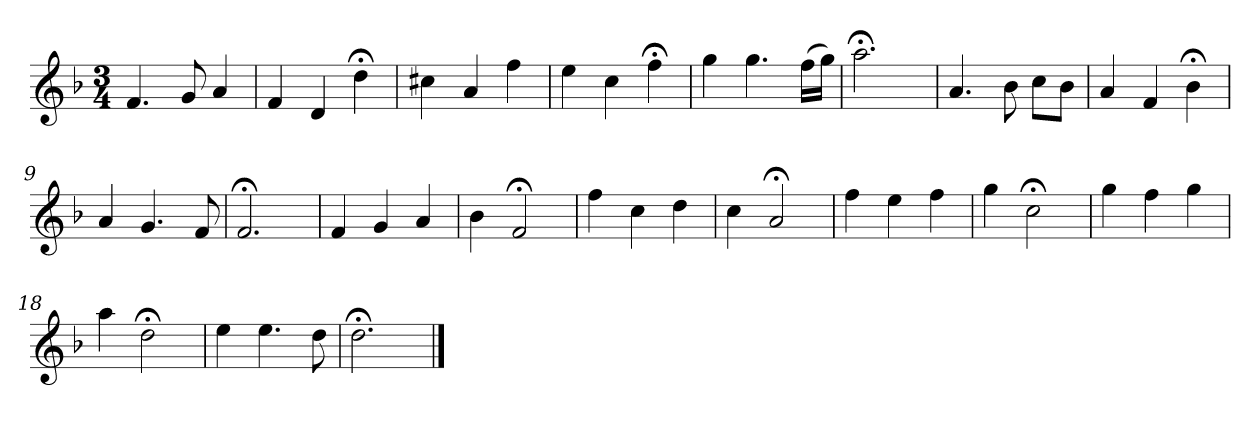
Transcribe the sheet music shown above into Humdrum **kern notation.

**kern
*part1
*staff1
*k[b-]
*d:
*M3/4
*MM120
=1
4.f
8g
4a
=2
4f
4d
4dd;<
=3
4cc#X
4a
4ff
=4
4ee
4cc
4ff;<
=5
4gg
4.gg
(16ffLL
16ggJJ)
=6
2.aa;<
=7
4.a
8b-
8ccL
8b-J
=8
4a
4f
4b-;<
=9
4a
4.g
8f
=10
2.f;<
=11
4f
4g
4a
=12
4b-
2f;<
=13
4ff
4cc
4dd
=14
4cc
2a;<
=15
4ff
4ee
4ff
=16
4gg
2cc;<
=17
4gg
4ff
4gg
=18
4aa
2dd;<
=19
4ee
4.ee
8dd
=20
2.dd;<
==
*-
